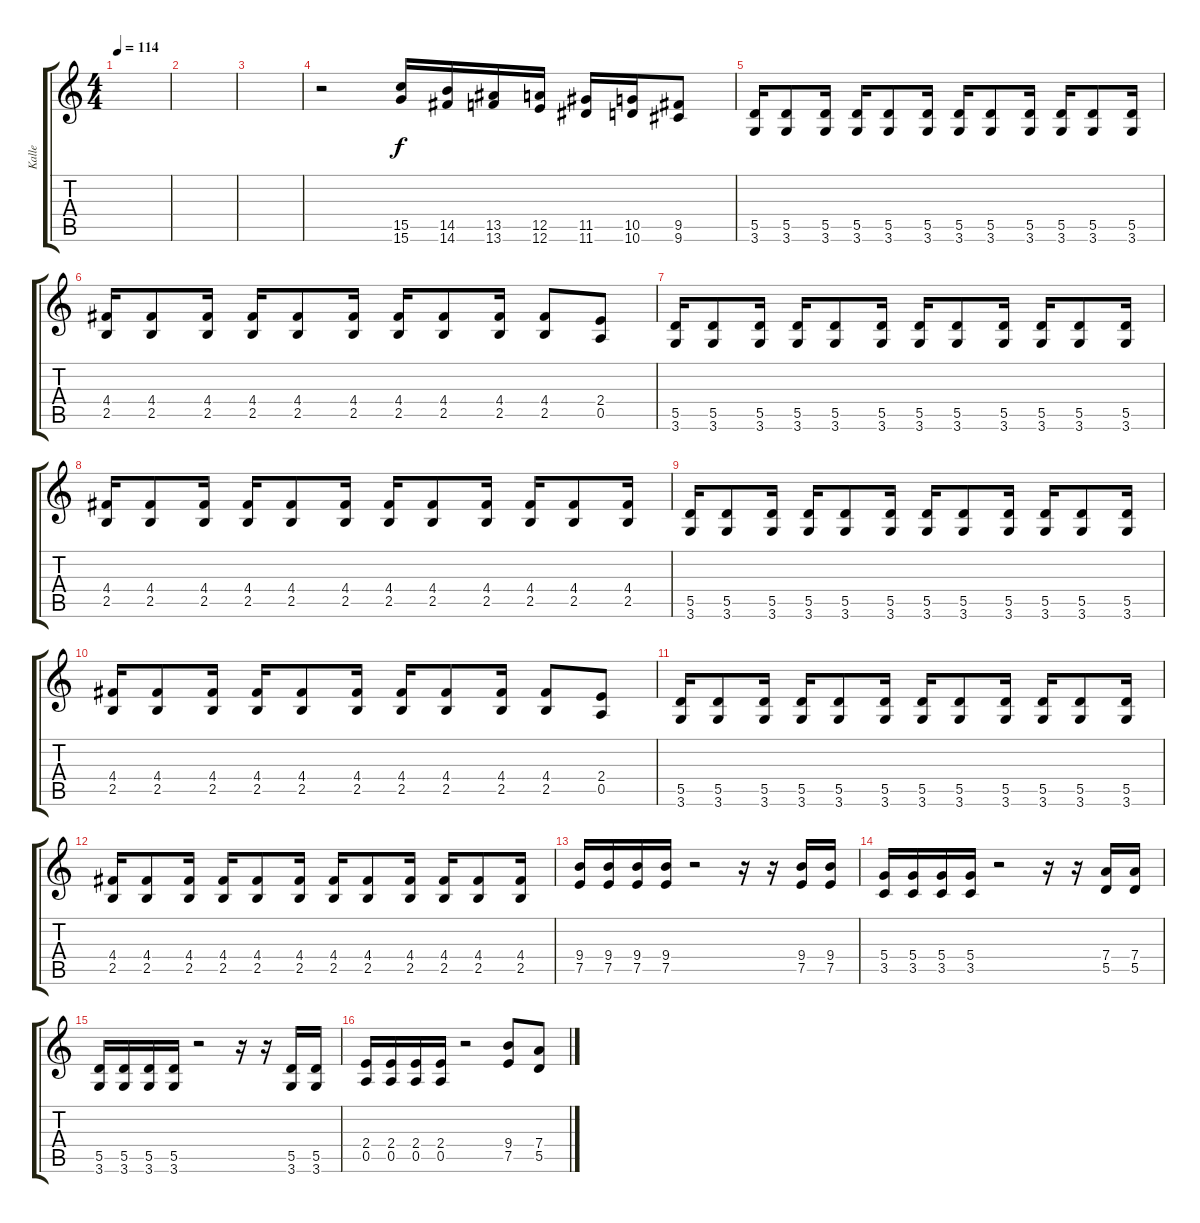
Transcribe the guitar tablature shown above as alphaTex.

\track ("Kalle" "Kalle") {instrument distortionguitar}
\staff {score tabs}
\tuning (E4 B3 G3 D3 A2 E2) {hide}
\ts (4 4)
\tempo 114
\clef g2
\ks c
|
|
|
r.2 (15.5 15.6).16{instrument guitarfretnoise} (14.5 14.6).16 (13.5 13.6).16 (12.5 12.6).16 (11.5 11.6).16 (10.5 10.6).16 (9.5 9.6).8 |
(5.5 3.6).16{instrument distortionguitar} (5.5 3.6).8 (5.5 3.6).16 (5.5 3.6).16 (5.5 3.6).8 (5.5 3.6).16 (5.5 3.6).16 (5.5 3.6).8 (5.5 3.6).16 (5.5 3.6).16 (5.5 3.6).8 (5.5 3.6).16 |
(4.4 2.5).16 (4.4 2.5).8 (4.4 2.5).16 (4.4 2.5).16 (4.4 2.5).8 (4.4 2.5).16 (4.4 2.5).16 (4.4 2.5).8 (4.4 2.5).16 (4.4 2.5).8 (2.4 0.5).8 |
(5.5 3.6).16 (5.5 3.6).8 (5.5 3.6).16 (5.5 3.6).16 (5.5 3.6).8 (5.5 3.6).16 (5.5 3.6).16 (5.5 3.6).8 (5.5 3.6).16 (5.5 3.6).16 (5.5 3.6).8 (5.5 3.6).16 |
(4.4 2.5).16 (4.4 2.5).8 (4.4 2.5).16 (4.4 2.5).16 (4.4 2.5).8 (4.4 2.5).16 (4.4 2.5).16 (4.4 2.5).8 (4.4 2.5).16 (4.4 2.5).16 (4.4 2.5).8 (4.4 2.5).16 |
(5.5 3.6).16 (5.5 3.6).8 (5.5 3.6).16 (5.5 3.6).16 (5.5 3.6).8 (5.5 3.6).16 (5.5 3.6).16 (5.5 3.6).8 (5.5 3.6).16 (5.5 3.6).16 (5.5 3.6).8 (5.5 3.6).16 |
(4.4 2.5).16 (4.4 2.5).8 (4.4 2.5).16 (4.4 2.5).16 (4.4 2.5).8 (4.4 2.5).16 (4.4 2.5).16 (4.4 2.5).8 (4.4 2.5).16 (4.4 2.5).8 (2.4 0.5).8 |
(5.5 3.6).16 (5.5 3.6).8 (5.5 3.6).16 (5.5 3.6).16 (5.5 3.6).8 (5.5 3.6).16 (5.5 3.6).16 (5.5 3.6).8 (5.5 3.6).16 (5.5 3.6).16 (5.5 3.6).8 (5.5 3.6).16 |
(4.4 2.5).16 (4.4 2.5).8 (4.4 2.5).16 (4.4 2.5).16 (4.4 2.5).8 (4.4 2.5).16 (4.4 2.5).16 (4.4 2.5).8 (4.4 2.5).16 (4.4 2.5).16 (4.4 2.5).8 (4.4 2.5).16 |
(9.4 7.5).16 (9.4 7.5).16 (9.4 7.5).16 (9.4 7.5).16 r.2 r.16 r.16 (9.4 7.5).16 (9.4 7.5).16 |
(5.4 3.5).16 (5.4 3.5).16 (5.4 3.5).16 (5.4 3.5).16 r.2 r.16 r.16 (7.4 5.5).16 (7.4 5.5).16 |
(5.5 3.6).16 (5.5 3.6).16 (5.5 3.6).16 (5.5 3.6).16 r.2 r.16 r.16 (5.5 3.6).16 (5.5 3.6).16 |
(2.4 0.5).16 (2.4 0.5).16 (2.4 0.5).16 (2.4 0.5).16 r.2 (9.4 7.5).8 (7.4 5.5).8
